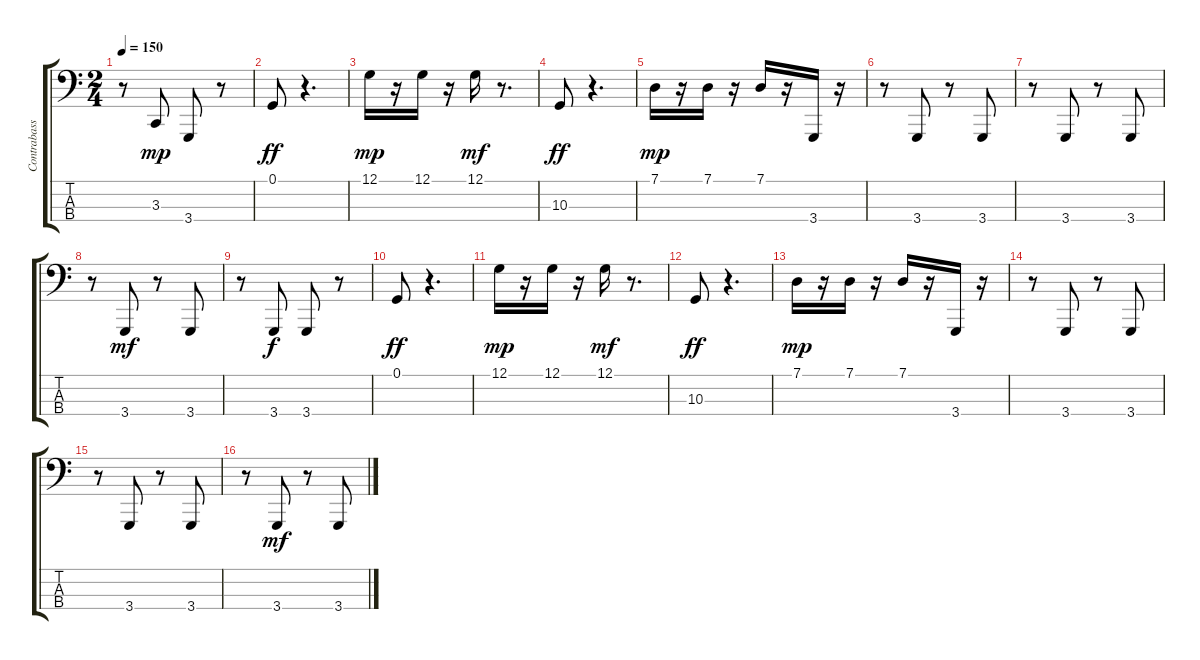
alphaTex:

\track ("Contrabass" "Contrabass") {instrument stringensemble1}
\staff {score tabs}
\tuning (G2 D2 A1 E1) {hide}
\ts (2 4)
\tempo 150
\clef f4
\ks c
r.8{dy mp} 3.3.8 3.4.8 r.8 |
0.1.8{dy ff} r.4{d} |
12.1.16{dy mp} r.16 12.1.16 r.16 12.1.16{dy mf} r.8{d} |
10.3.8{dy ff} r.4{d} |
7.1.16{dy mp} r.16 7.1.16 r.16 7.1.16 r.16 3.4.16 r.16 |
r.8 3.4.8 r.8 3.4.8 |
r.8 3.4.8 r.8 3.4.8 |
r.8 3.4.8{dy mf} r.8 3.4.8 |
r.8 3.4.8{dy f} 3.4.8 r.8 |
0.1.8{dy ff} r.4{d} |
12.1.16{dy mp} r.16 12.1.16 r.16 12.1.16{dy mf} r.8{d} |
10.3.8{dy ff} r.4{d} |
7.1.16{dy mp} r.16 7.1.16 r.16 7.1.16 r.16 3.4.16 r.16 |
r.8 3.4.8 r.8 3.4.8 |
r.8 3.4.8 r.8 3.4.8 |
r.8 3.4.8{dy mf} r.8 3.4.8
